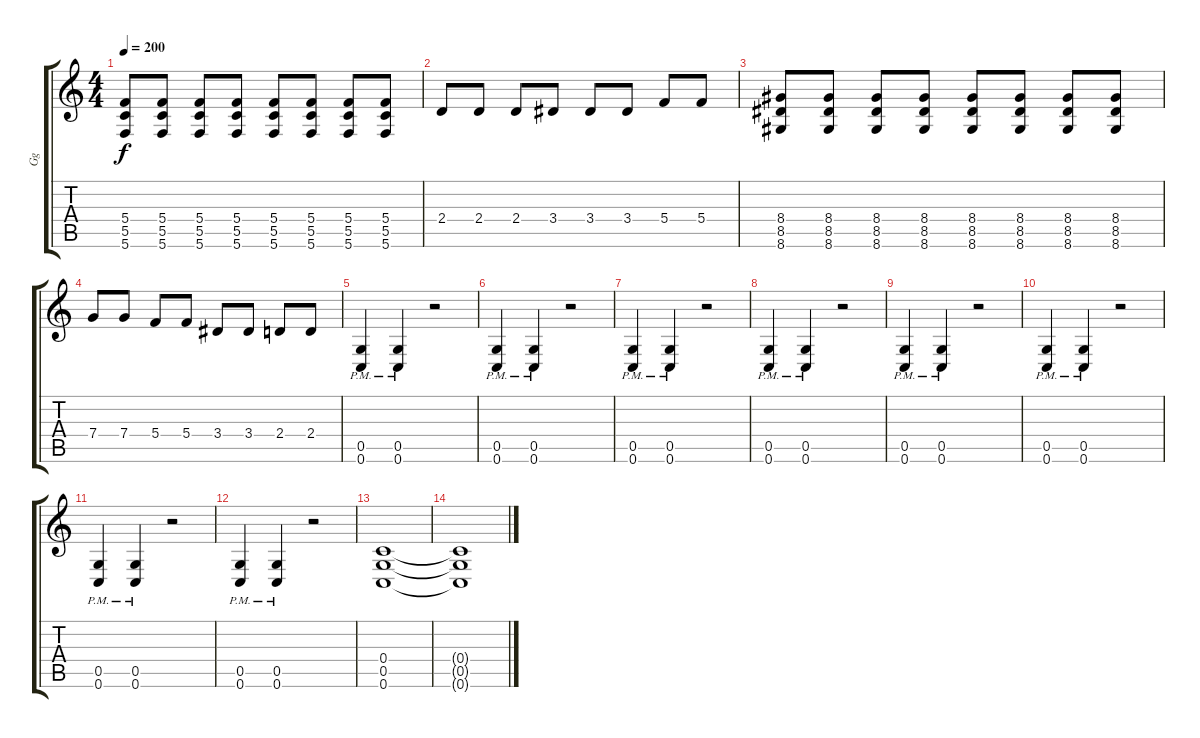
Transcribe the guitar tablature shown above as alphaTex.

\track ("Gg" "Gg") {instrument distortionguitar}
\staff {score tabs}
\tuning (D4 A3 F3 C3 G2 C2) {hide}
\ts (4 4)
\tempo 200
\clef g2
\ks c
(5.4 5.5 5.6).8{dy f} (5.4 5.5 5.6).8 (5.4 5.5 5.6).8 (5.4 5.5 5.6).8 (5.4 5.5 5.6).8 (5.4 5.5 5.6).8 (5.4 5.5 5.6).8 (5.4 5.5 5.6).8 |
2.4.8 2.4.8 2.4.8 3.4.8 3.4.8 3.4.8 5.4.8 5.4.8 |
(8.4 8.5 8.6).8 (8.4 8.5 8.6).8 (8.4 8.5 8.6).8 (8.4 8.5 8.6).8 (8.4 8.5 8.6).8 (8.4 8.5 8.6).8 (8.4 8.5 8.6).8 (8.4 8.5 8.6).8 |
7.4.8 7.4.8 5.4.8 5.4.8 3.4.8 3.4.8 2.4.8 2.4.8 |
(0.5{pm} 0.6{pm}).4 (0.5{pm} 0.6{pm}).4 r.2 |
(0.5{pm} 0.6{pm}).4 (0.5{pm} 0.6{pm}).4 r.2 |
(0.5{pm} 0.6{pm}).4 (0.5{pm} 0.6{pm}).4 r.2 |
(0.5{pm} 0.6{pm}).4 (0.5{pm} 0.6{pm}).4 r.2 |
(0.5{pm} 0.6{pm}).4 (0.5{pm} 0.6{pm}).4 r.2 |
(0.5{pm} 0.6{pm}).4 (0.5{pm} 0.6{pm}).4 r.2 |
(0.5{pm} 0.6{pm}).4 (0.5{pm} 0.6{pm}).4 r.2 |
(0.5{pm} 0.6{pm}).4 (0.5{pm} 0.6{pm}).4 r.2 |
(0.4 0.5 0.6).1 |
(0.4{t} 0.5{t} 0.6{t}).1{txt ""}
